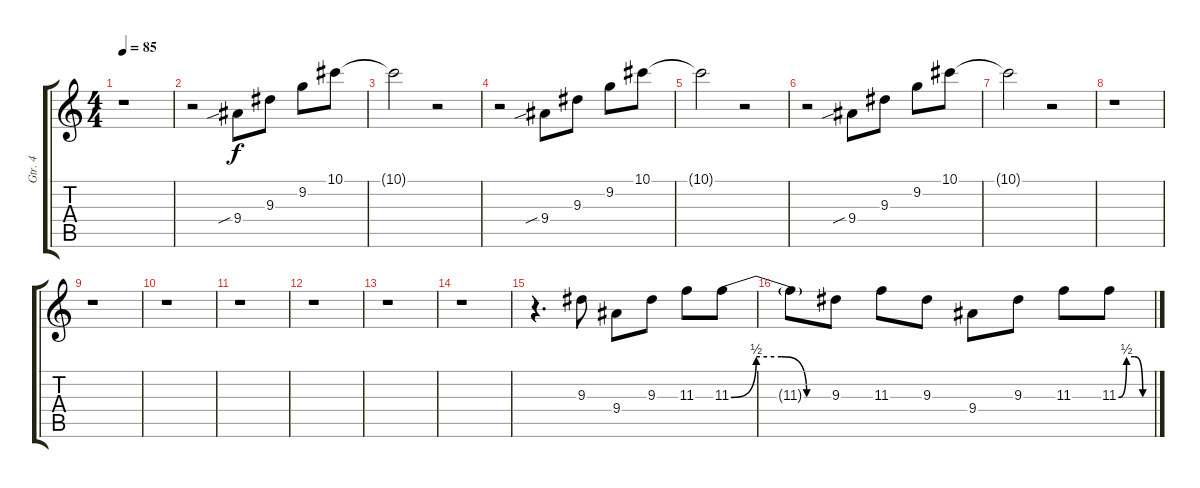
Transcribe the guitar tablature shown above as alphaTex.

\track ("Gtr. 4" "Gtr. 4") {instrument distortionguitar}
\staff {score tabs}
\tuning (Eb4 Bb3 Gb3 Db3 Ab2 Eb2) {hide}
\ts (4 4)
\tempo 85
\clef g2
\ks c
r.1{dy f instrument distortionguitar} |
r.2 9.4{sib}.8 9.3.8 9.2.8 10.1.8 |
10.1{t}.2 r.2 |
r.2 9.4{sib}.8 9.3.8 9.2.8 10.1.8 |
10.1{t}.2 r.2 |
r.2 9.4{sib}.8 9.3.8 9.2.8 10.1.8 |
10.1{t}.2 r.2 |
r.1 |
r.1 |
r.1 |
r.1 |
r.1 |
r.1 |
r.1 |
r.4{d} 9.3.8{volume 9} 9.4.8 9.3.8 11.3.8 11.3{be (custom 0 0 15 2 30 2 45 0 60 0)}.8 |
11.3{t}.8 9.3.8 11.3.8 9.3.8 9.4.8 9.3.8 11.3.8 11.3{be (custom 0 0 15 2 30 2 45 0 60 0)}.8
